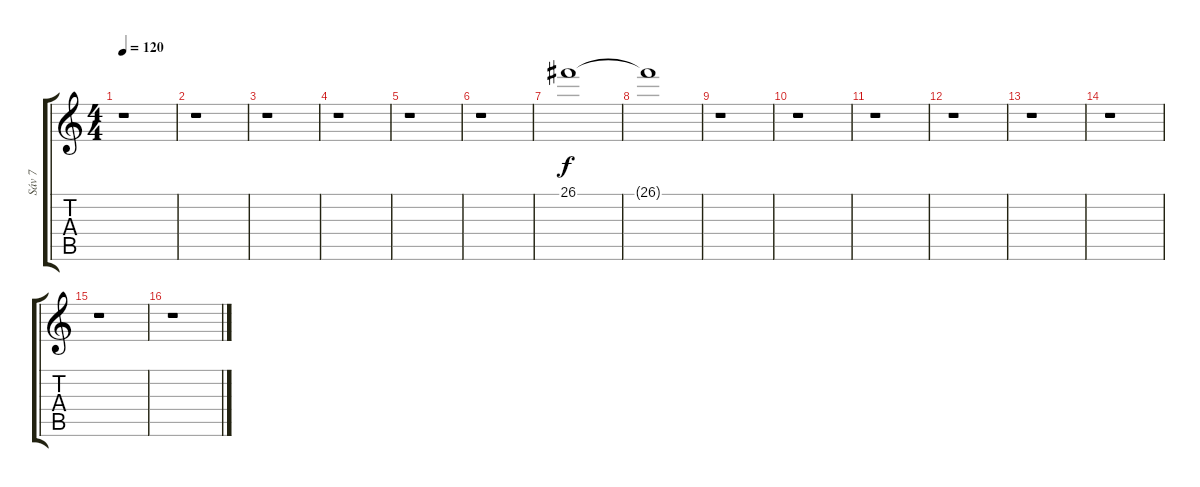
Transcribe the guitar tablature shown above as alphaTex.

\track ("Sáv 7" "Sáv 7") {instrument stringensemble2}
\staff {score tabs}
\tuning (E4 B3 G3 D3 A2 E2) {hide}
\ts (4 4)
\tempo 120
\clef g2
\ks c
r.1{dy f} |
r.1 |
r.1 |
r.1 |
r.1 |
r.1 |
26.1.1 |
26.1{t}.1 |
r.1 |
r.1 |
r.1 |
r.1 |
r.1 |
r.1 |
r.1 |
r.1
